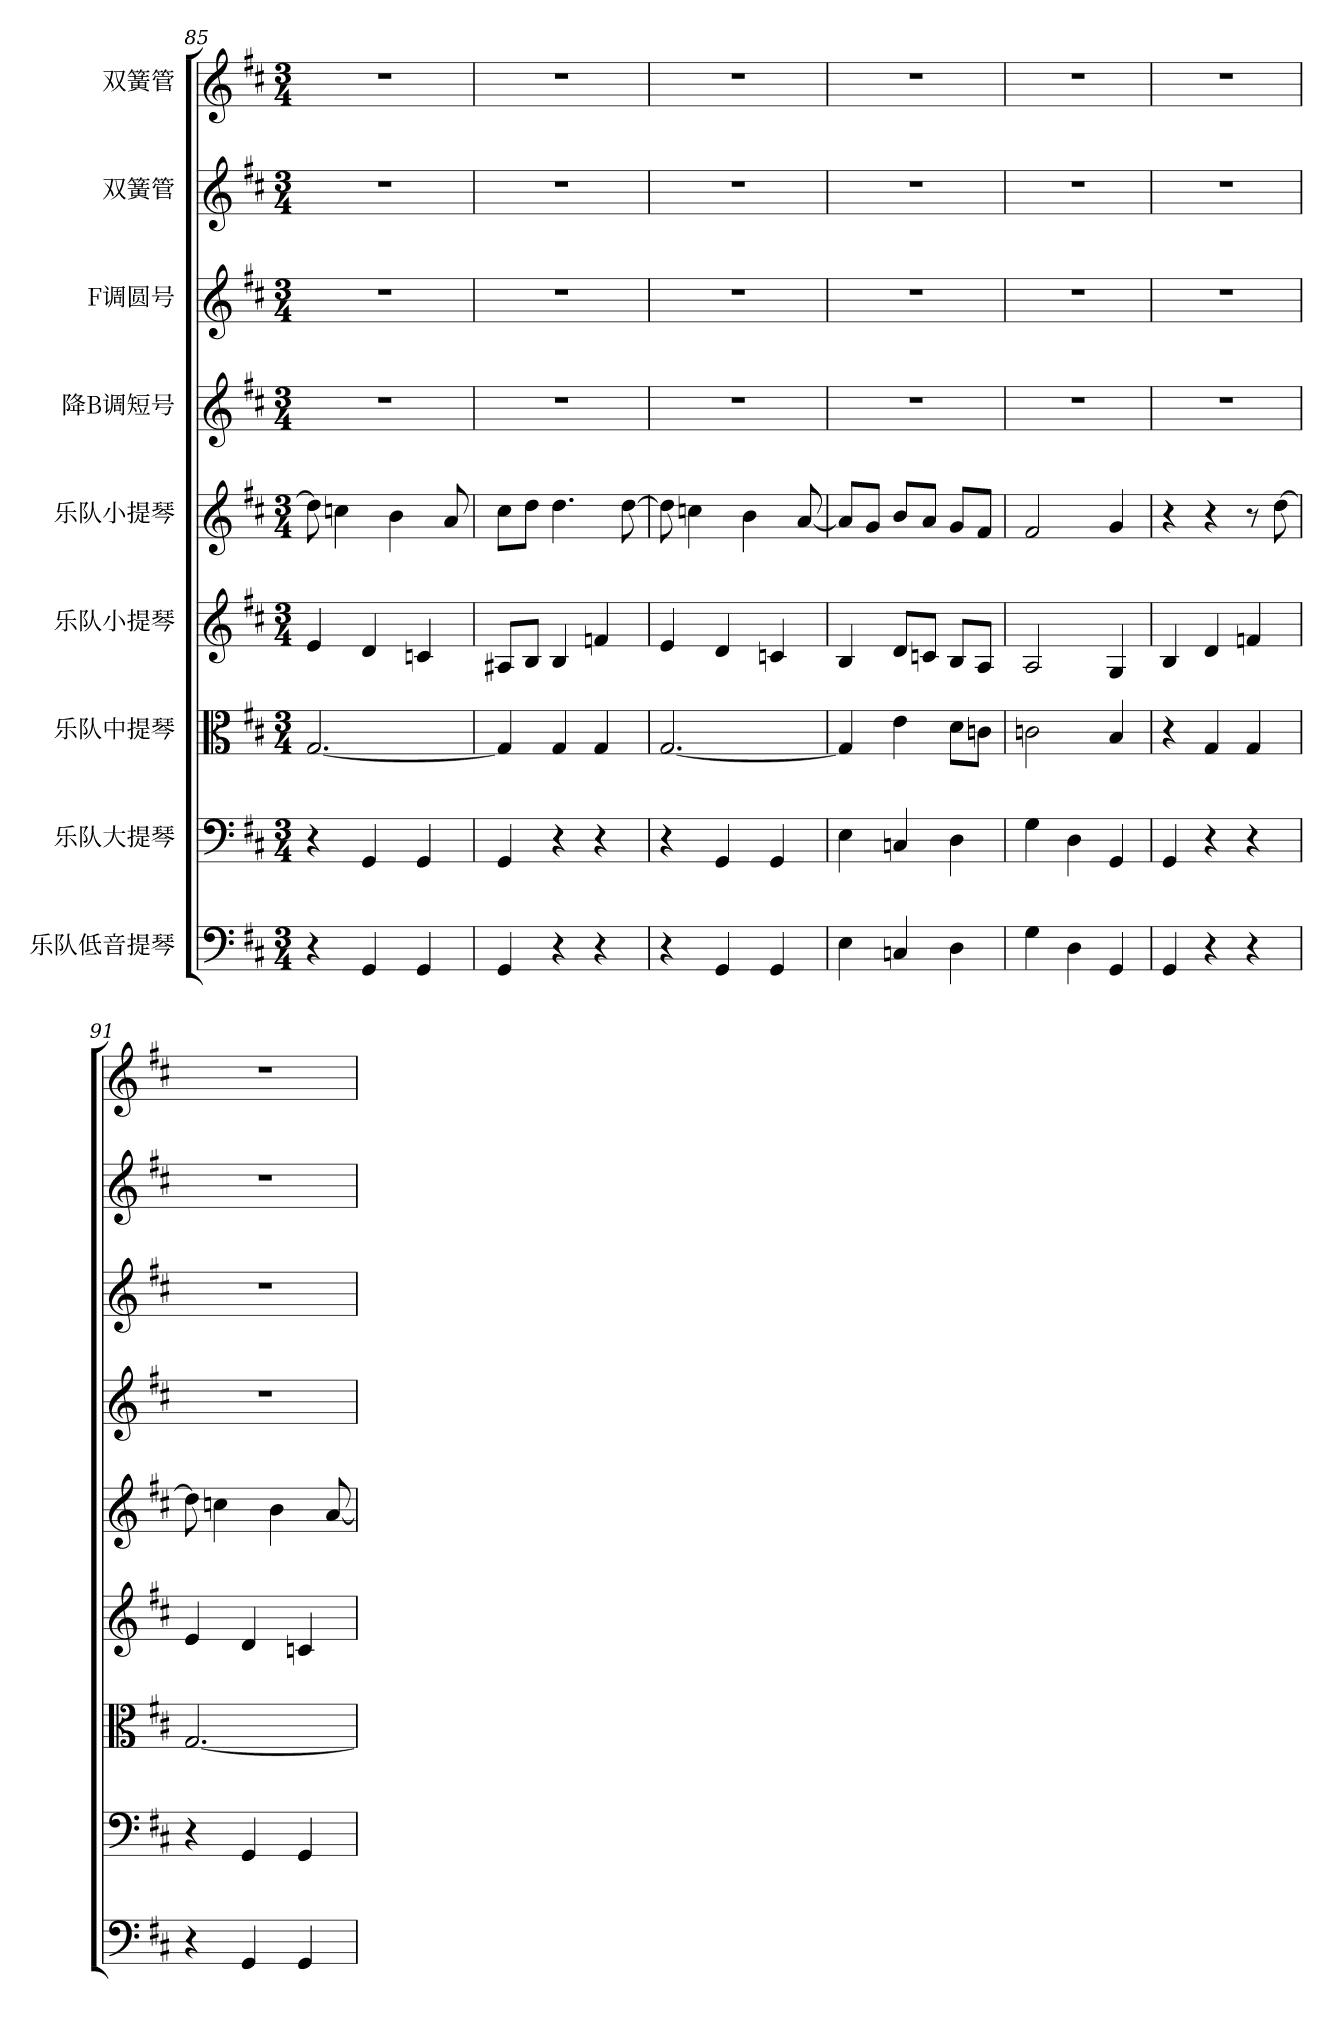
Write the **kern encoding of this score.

**kern	**kern	**kern	**kern	**kern	**kern	**kern	**kern	**kern
*part9	*part8	*part7	*part6	*part5	*part4	*part3	*part2	*part1
*staff9	*staff8	*staff7	*staff6	*staff5	*staff4	*staff3	*staff2	*staff1
*I"乐队低音提琴	*I"乐队大提琴	*I"乐队中提琴	*I"乐队小提琴	*I"乐队小提琴	*I"降B调短号	*I"F调圆号	*I"双簧管	*I"双簧管
*clefF4	*clefF4	*clefC3	*clefG2	*clefG2	*clefG2	*clefG2	*clefG2	*clefG2
*ITrd7c12	*	*	*	*	*ITrd1c2	*ITrd4c7	*	*
*k[f#c#]	*k[f#c#]	*k[f#c#]	*k[f#c#]	*k[f#c#]	*k[]	*k[f#]	*k[f#c#]	*k[f#c#]
*M3/4	*M3/4	*M3/4	*M3/4	*M3/4	*M3/4	*M3/4	*M3/4	*M3/4
=85	=85	=85	=85	=85	=85	=85	=85	=85
4r	4r	[2.G/	4e/	8dd\]	2.r	2.r	2.r	2.r
.	.	.	.	4ccn\	.	.	.	.
4GGG/	4GG/	.	4d/	.	.	.	.	.
.	.	.	.	4b\	.	.	.	.
4GGG/	4GG/	.	4cn/	.	.	.	.	.
.	.	.	.	8a/	.	.	.	.
!!LO:PB:g=z
=86	=86	=86	=86	=86	=86	=86	=86	=86
4GGG/	4GG/	4G/]	8A#X/L	8cc#\L	2.r	2.r	2.r	2.r
.	.	.	8B/J	8dd\J	.	.	.	.
4r	4r	4G/	4B/	4.dd\	.	.	.	.
4r	4r	4G/	4fn/	.	.	.	.	.
.	.	.	.	[8dd\	.	.	.	.
=87	=87	=87	=87	=87	=87	=87	=87	=87
4r	4r	[2.G/	4e/	8dd\]	2.r	2.r	2.r	2.r
.	.	.	.	4ccn\	.	.	.	.
4GGG/	4GG/	.	4d/	.	.	.	.	.
.	.	.	.	4b\	.	.	.	.
4GGG/	4GG/	.	4cn/	.	.	.	.	.
.	.	.	.	[8a/	.	.	.	.
=88	=88	=88	=88	=88	=88	=88	=88	=88
4EE\	4E\	4G/]	4B/	8a/L]	2.r	2.r	2.r	2.r
.	.	.	.	8g/J	.	.	.	.
4CCn/	4Cn/	4e\	8d/L	8b/L	.	.	.	.
.	.	.	8cn/J	8a/J	.	.	.	.
4DD\	4D\	8d\L	8B/L	8g/L	.	.	.	.
.	.	8cn\J	8A/J	8f#/J	.	.	.	.
=89	=89	=89	=89	=89	=89	=89	=89	=89
4GG\	4G\	2cn\	2A/	2f#/	2.r	2.r	2.r	2.r
4DD\	4D\	.	.	.	.	.	.	.
4GGG/	4GG/	4B/	4G/	4g/	.	.	.	.
=90	=90	=90	=90	=90	=90	=90	=90	=90
*	*	*	*	*	*	*	*	*MM114
4GGG/	4GG/	4r	4B/	4r	2.r	2.r	2.r	2.r
4r	4r	4G/	4d/	4r	.	.	.	.
4r	4r	4G/	4fn/	8r	.	.	.	.
.	.	.	.	[8dd\	.	.	.	.
=91	=91	=91	=91	=91	=91	=91	=91	=91
4r	4r	[2.G/	4e/	8dd\]	2.r	2.r	2.r	2.r
.	.	.	.	4ccn\	.	.	.	.
4GGG/	4GG/	.	4d/	.	.	.	.	.
.	.	.	.	4b\	.	.	.	.
4GGG/	4GG/	.	4cn/	.	.	.	.	.
.	.	.	.	[8a/	.	.	.	.
=	=	=	=	=	=	=	=	=
*-	*-	*-	*-	*-	*-	*-	*-	*-
